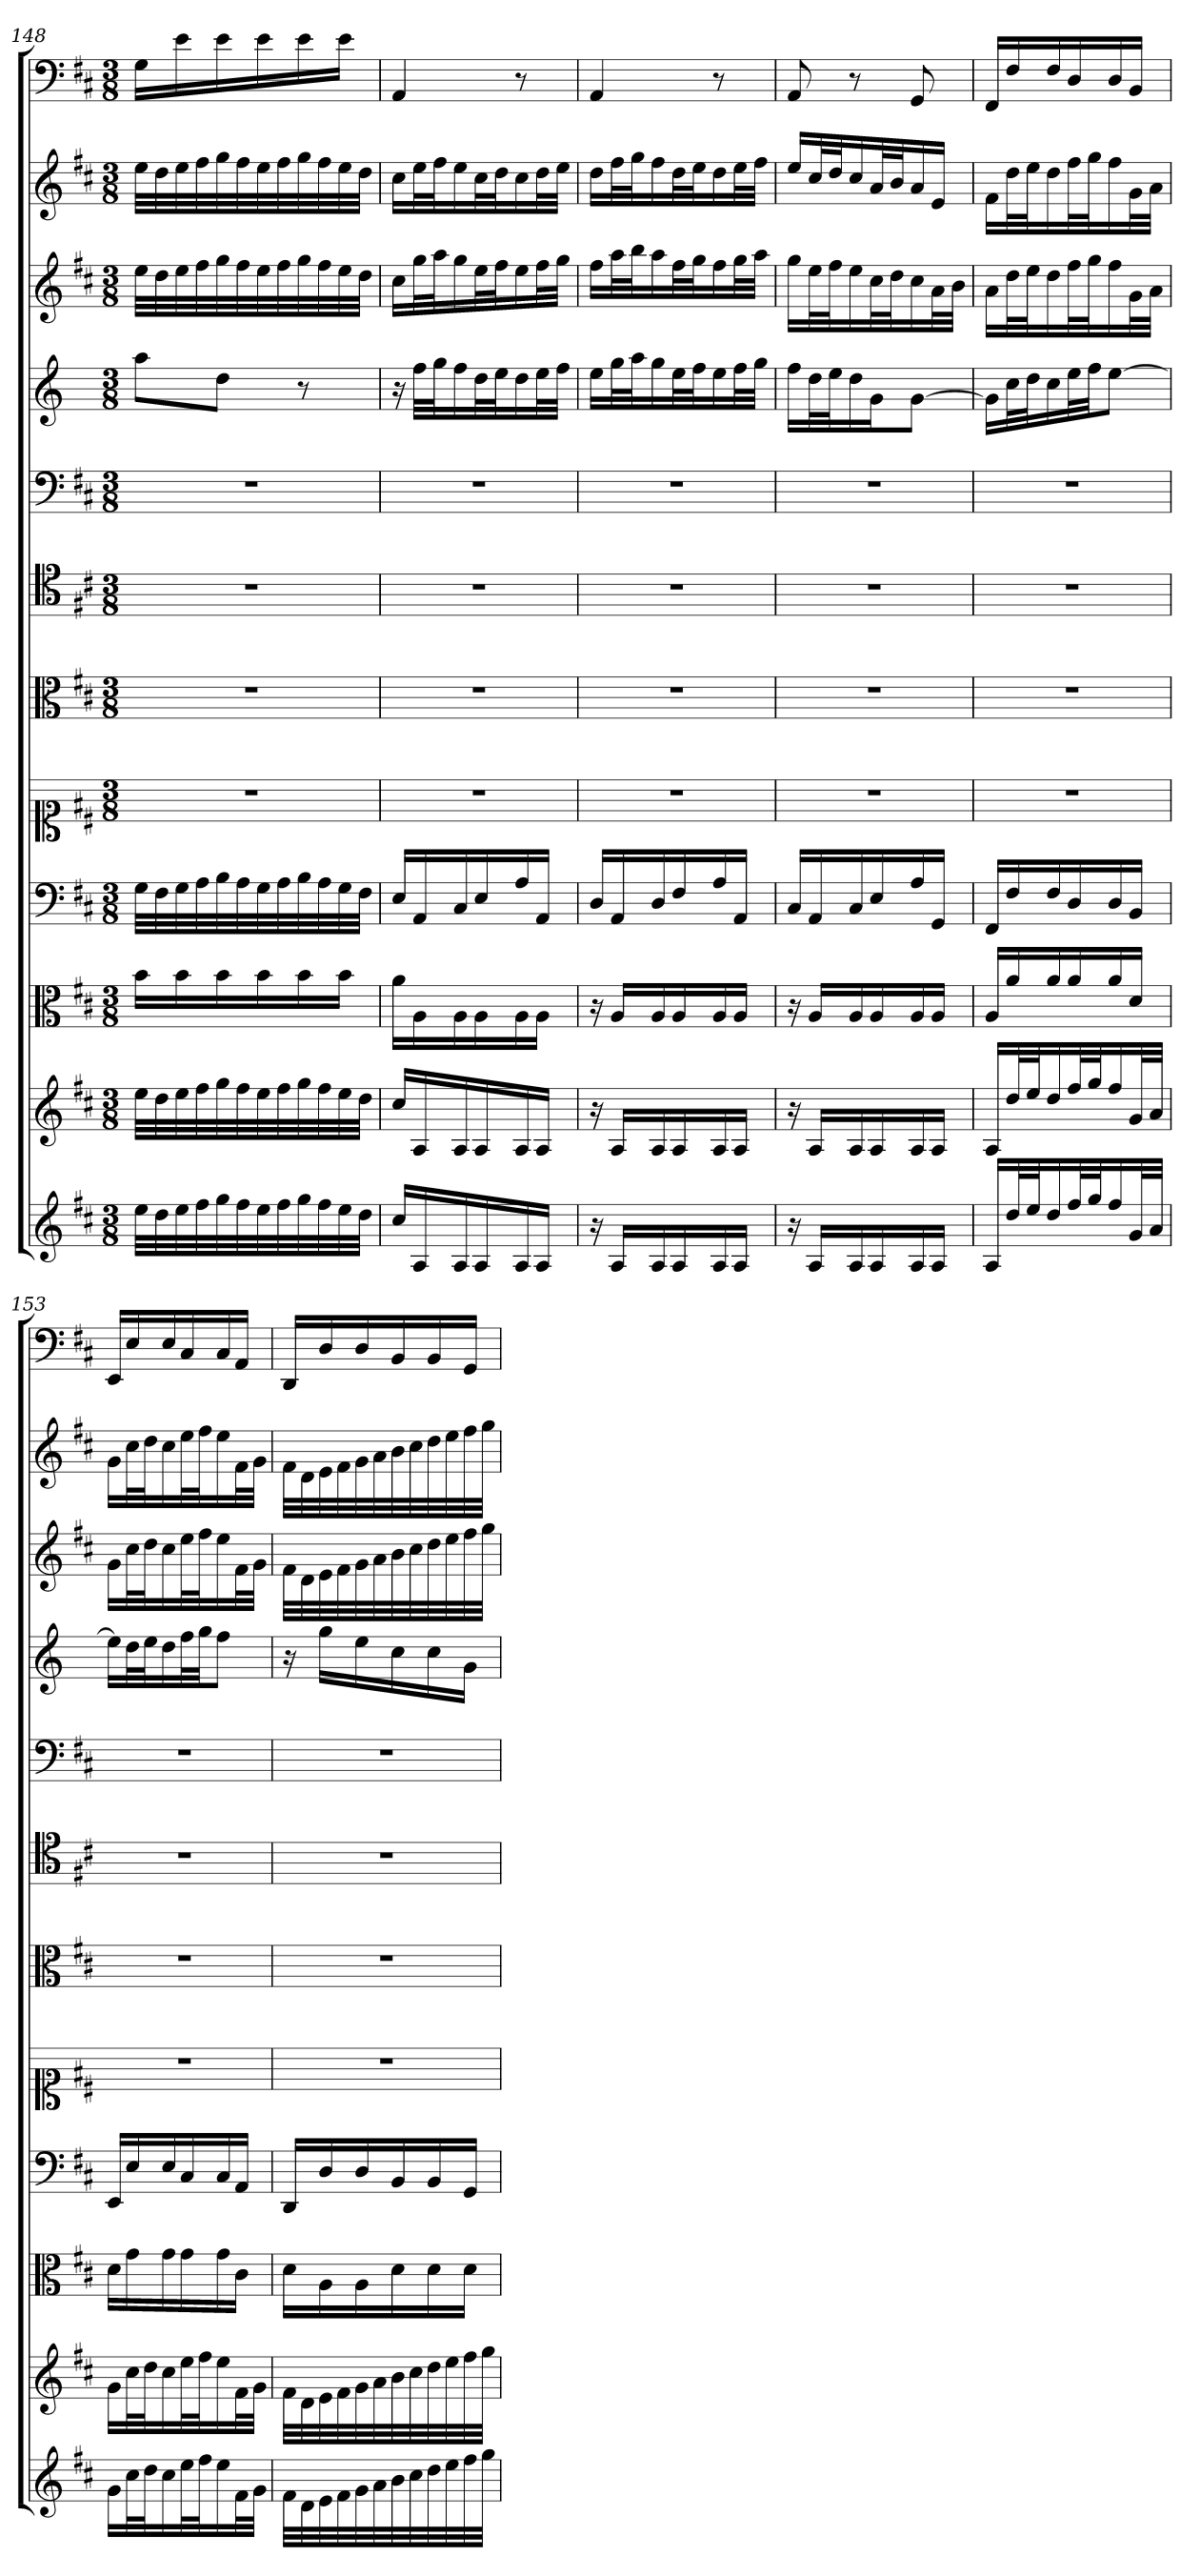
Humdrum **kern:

**kern	**kern	**kern	**kern	**kern	**kern	**kern	**kern	**kern	**kern	**kern	**kern
*part12	*part11	*part10	*part9	*part8	*part7	*part6	*part5	*part4	*part3	*part2	*part1
*staff12	*staff11	*staff10	*staff9	*staff8	*staff7	*staff6	*staff5	*staff4	*staff3	*staff2	*staff1
*	*	*clefC3	*clefF4	*clefC1	*clefC3	*clefC4	*clefF4	*	*	*	*clefF4
*k[f#c#]	*k[f#c#]	*k[f#c#]	*k[f#c#]	*k[f#c#]	*k[f#c#]	*k[f#c#]	*k[f#c#]	*k[]	*k[f#c#]	*k[f#c#]	*k[f#c#]
*D:	*D:	*D:	*D:	*D:	*D:	*D:	*D:	*	*D:	*D:	*D:
*M3/8	*M3/8	*M3/8	*M3/8	*M3/8	*M3/8	*M3/8	*M3/8	*M3/8	*M3/8	*M3/8	*M3/8
=148	=148	=148	=148	=148	=148	=148	=148	=148	=148	=148	=148
32eeLLL	32eeLLL	16b\LL	32G\LLL	4.r	4.r	4.r	4.r	8aaL	32eeLLL	32eeLLL	16G\LL
32dd	32dd	.	32F#\	.	.	.	.	.	32dd	32dd	.
32ee	32ee	16b\	32G\	.	.	.	.	.	32ee	32ee	16e\
32ff#	32ff#	.	32A\	.	.	.	.	.	32ff#	32ff#	.
32gg	32gg	16b\	32B\	.	.	.	.	8ddJ	32gg	32gg	16e\
32ff#	32ff#	.	32A\	.	.	.	.	.	32ff#	32ff#	.
32ee	32ee	16b\	32G\	.	.	.	.	.	32ee	32ee	16e\
32ff#	32ff#	.	32A\	.	.	.	.	.	32ff#	32ff#	.
32gg	32gg	16b\	32B\	.	.	.	.	8r	32gg	32gg	16e\
32ff#	32ff#	.	32A\	.	.	.	.	.	32ff#	32ff#	.
32ee	32ee	16b\JJ	32G\	.	.	.	.	.	32ee	32ee	16e\JJ
32ddJJJ	32ddJJJ	.	32F#\JJJ	.	.	.	.	.	32ddJJJ	32ddJJJ	.
=149	=149	=149	=149	=149	=149	=149	=149	=149	=149	=149	=149
16cc#LL	16cc#LL	16a\LL	16E/LL	4.r	4.r	4.r	4.r	16r	16cc#LL	16cc#LL	4AA
16A	16A	16A\	16AA/	.	.	.	.	32ffLLL	32ggL	32eeL	.
.	.	.	.	.	.	.	.	32ggJ	32aaJ	32ff#J	.
16A	16A	16A\	16C#/	.	.	.	.	16ff	16gg	16ee	.
16A	16A	16A\	16E/	.	.	.	.	32ddL	32eeL	32cc#L	.
.	.	.	.	.	.	.	.	32eeJ	32ff#J	32ddJ	.
16A	16A	16A\	16A/	.	.	.	.	16dd	16ee	16cc#	8r
16AJJ	16AJJ	16A\JJ	16AA/JJ	.	.	.	.	32eeL	32ff#L	32ddL	.
.	.	.	.	.	.	.	.	32ffJJJ	32ggJJJ	32eeJJJ	.
=150	=150	=150	=150	=150	=150	=150	=150	=150	=150	=150	=150
16r	16r	16r	16D/LL	4.r	4.r	4.r	4.r	16eeLL	16ff#LL	16ddLL	4AA
16ALL	16ALL	16A/LL	16AA/	.	.	.	.	32ggL	32aaL	32ff#L	.
.	.	.	.	.	.	.	.	32aaJ	32bbJ	32ggJ	.
16A	16A	16A/	16D/	.	.	.	.	16gg	16aa	16ff#	.
16A	16A	16A/	16F#/	.	.	.	.	32eeL	32ff#L	32ddL	.
.	.	.	.	.	.	.	.	32ffJ	32ggJ	32eeJ	.
16A	16A	16A/	16A/	.	.	.	.	16ee	16ff#	16dd	8r
16AJJ	16AJJ	16A/JJ	16AA/JJ	.	.	.	.	32ffL	32ggL	32eeL	.
.	.	.	.	.	.	.	.	32ggJJJ	32aaJJJ	32ff#JJJ	.
=151	=151	=151	=151	=151	=151	=151	=151	=151	=151	=151	=151
16r	16r	16r	16C#/LL	4.r	4.r	4.r	4.r	16ffLL	16ggLL	16eeLL	8AA
16ALL	16ALL	16A/LL	16AA/	.	.	.	.	32ddL	32eeL	32cc#L	.
.	.	.	.	.	.	.	.	32eeJ	32ff#J	32ddJ	.
16A	16A	16A/	16C#/	.	.	.	.	16dd	16ee	16cc#	8r
16A	16A	16A/	16E/	.	.	.	.	16gJ	32cc#L	32aL	.
.	.	.	.	.	.	.	.	.	32ddJ	32bJ	.
16A	16A	16A/	16A/	.	.	.	.	[8gJ	16cc#	16a	8GG
16AJJ	16AJJ	16A/JJ	16GG/JJ	.	.	.	.	.	32aL	16eJJ	.
.	.	.	.	.	.	.	.	.	32bJJJ	.	.
=152	=152	=152	=152	=152	=152	=152	=152	=152	=152	=152	=152
16ALL	16ALL	16A/LL	16FF#/LL	4.r	4.r	4.r	4.r	16gLL]	16aLL	16f#LL	16FF#/LL
32ddL	32ddL	16a/	16F#/	.	.	.	.	32ccL	32ddL	32ddL	16F#/
32eeJ	32eeJ	.	.	.	.	.	.	32ddJ	32eeJ	32eeJ	.
16dd	16dd	16a/	16F#/	.	.	.	.	16cc	16dd	16dd	16F#/
32ff#L	32ff#L	16a/	16D/	.	.	.	.	32eeL	32ff#L	32ff#L	16D/
32ggJ	32ggJ	.	.	.	.	.	.	32ffJJ	32ggJ	32ggJ	.
16ff#	16ff#	16a/	16D/	.	.	.	.	[8eeJ	16ff#	16ff#	16D/
32gL	32gL	16d/JJ	16BB/JJ	.	.	.	.	.	32gL	32gL	16BB/JJ
32aJJJ	32aJJJ	.	.	.	.	.	.	.	32aJJJ	32aJJJ	.
=153	=153	=153	=153	=153	=153	=153	=153	=153	=153	=153	=153
16gLL	16gLL	16d\LL	16EE/LL	4.r	4.r	4.r	4.r	16eeLL]	16gLL	16gLL	16EE/LL
32cc#L	32cc#L	16g\	16E/	.	.	.	.	32ddL	32cc#L	32cc#L	16E/
32ddJ	32ddJ	.	.	.	.	.	.	32eeJ	32ddJ	32ddJ	.
16cc#	16cc#	16g\	16E/	.	.	.	.	16dd	16cc#	16cc#	16E/
32eeL	32eeL	16g\	16C#/	.	.	.	.	32ffL	32eeL	32eeL	16C#/
32ff#J	32ff#J	.	.	.	.	.	.	32ggJJ	32ff#J	32ff#J	.
16ee	16ee	16g\	16C#/	.	.	.	.	8ffJ	16ee	16ee	16C#/
32f#L	32f#L	16c#\JJ	16AA/JJ	.	.	.	.	.	32f#L	32f#L	16AA/JJ
32gJJJ	32gJJJ	.	.	.	.	.	.	.	32gJJJ	32gJJJ	.
=154	=154	=154	=154	=154	=154	=154	=154	=154	=154	=154	=154
32f#LLL	32f#LLL	16d\LL	16DD/LL	4.r	4.r	4.r	4.r	16r	32f#LLL	32f#LLL	16DD/LL
32d	32d	.	.	.	.	.	.	.	32d	32d	.
32e	32e	16A\	16D/	.	.	.	.	16ggLL	32e	32e	16D/
32f#	32f#	.	.	.	.	.	.	.	32f#	32f#	.
32g	32g	16A\	16D/	.	.	.	.	16ee	32g	32g	16D/
32a	32a	.	.	.	.	.	.	.	32a	32a	.
32b	32b	16d\	16BB/	.	.	.	.	16cc	32b	32b	16BB/
32cc#	32cc#	.	.	.	.	.	.	.	32cc#	32cc#	.
32dd	32dd	16d\	16BB/	.	.	.	.	16cc	32dd	32dd	16BB/
32ee	32ee	.	.	.	.	.	.	.	32ee	32ee	.
32ff#	32ff#	16d\JJ	16GG/JJ	.	.	.	.	16gJJ	32ff#	32ff#	16GG/JJ
32ggJJJ	32ggJJJ	.	.	.	.	.	.	.	32ggJJJ	32ggJJJ	.
=	=	=	=	=	=	=	=	=	=	=	=
*-	*-	*-	*-	*-	*-	*-	*-	*-	*-	*-	*-
